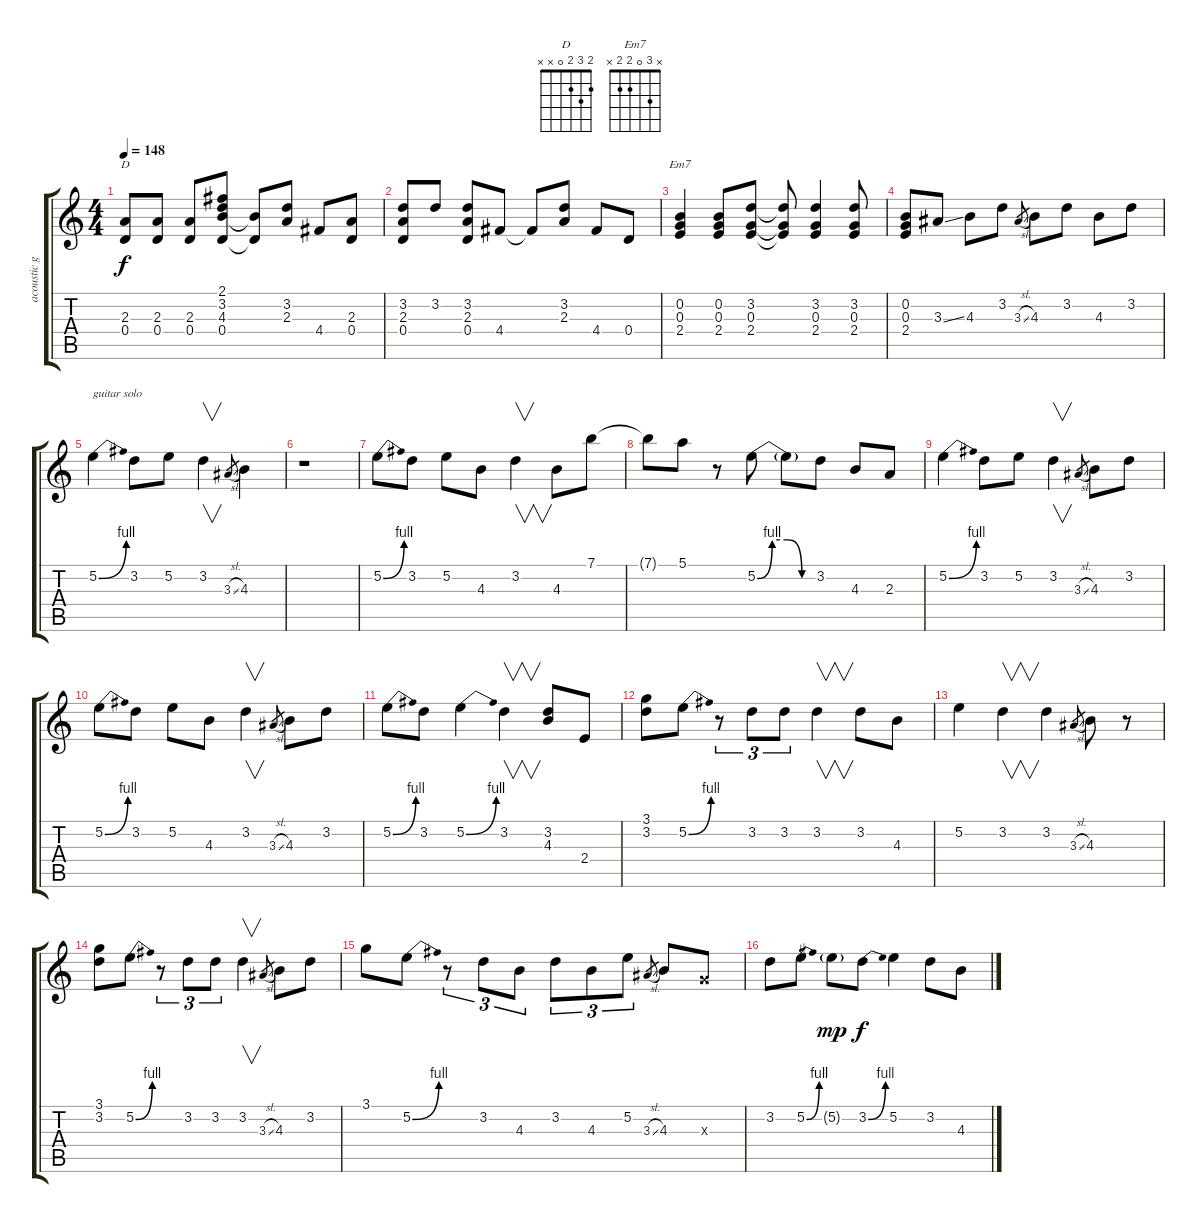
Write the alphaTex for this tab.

\track ("acoustic guitar" "acoustic g") {instrument acousticguitarnylon}
\staff {score tabs}
\tuning (E4 B3 G3 D3 A2 E2) {hide}
\chord ("D" 2 3 2 0 x x)
\chord ("Em7" x 3 0 2 2 x)
\ts (4 4)
\tempo 148
\clef g2
\ks c
(2.3 0.4).8{ch "D" dy f} (2.3 0.4).8 (2.3 0.4).8 (2.1 3.2 4.3 0.4).8 (4.3{t} 0.4{t}).8 (3.2 2.3).8 4.4.8 (2.3 0.4).8 |
(3.2 2.3 0.4).8 3.2.8 (3.2 2.3 0.4).8 4.4.8 4.4{t}.8 (3.2 2.3).8 4.4.8 0.4.8 |
(0.2 0.3 2.4).4{ch "Em7"} (0.2 0.3 2.4).8 (3.2 0.3 2.4).8 (3.2{t} 0.3{t} 2.4{t}).8 (3.2 0.3 2.4).4 (3.2 0.3 2.4).8 |
(0.2 0.3 2.4).8 3.3{ss}.8 4.3.8 3.2.8 3.3{sl}.8{gr} 4.3.8 3.2.8 4.3.8 3.2.8 |
5.2{be (bend 0 0 60 4)}.4{txt "guitar solo"} 3.2.8 5.2.8 3.2.4{v} 3.3{sl}.8{gr} 4.3.4 |
r.1 |
5.2{be (bend 0 0 60 4)}.8 3.2.8 5.2.8 4.3.8 3.2.4{v} 4.3.8 7.1.8 |
7.1{t}.8 5.1.8 r.8 5.2{be (custom 0 0 15 4 30 4 45 0 60 0)}.8 5.2{t}.8 3.2.8 4.3.8 2.3.8 |
5.2{be (bend 0 0 60 4)}.4 3.2.8 5.2.8 3.2.4{v} 3.3{sl}.8{gr} 4.3.8 3.2.8 |
5.2{be (bend 0 0 60 4)}.8 3.2.8 5.2.8 4.3.8 3.2.4{v} 3.3{sl}.8{gr} 4.3.8 3.2.8 |
5.2{be (bend 0 0 60 4)}.8 3.2.8 5.2{be (bend 0 0 60 4)}.4 3.2.4{v} (3.2 4.3).8 2.4.8 |
(3.1 3.2).8 5.2{be (bend 0 0 60 4)}.8 r.8{tu (3 2)} 3.2.8{tu (3 2)} 3.2.8{tu (3 2)} 3.2.4{v} 3.2.8 4.3.8 |
5.2.4 3.2.4{v} 3.2.4 3.3{sl}.8{gr} 4.3.8 r.8 |
(3.1 3.2).8 5.2{be (bend 0 0 60 4)}.8 r.8{tu (3 2)} 3.2.8{tu (3 2)} 3.2.8{tu (3 2)} 3.2.4{v} 3.3{sl}.8{gr} 4.3.8 3.2.8 |
3.1.8 5.2{be (bend 0 0 60 4)}.8 r.8{tu (3 2)} 3.2.8{tu (3 2)} 4.3.8{tu (3 2)} 3.2.8{tu (3 2)} 4.3.8{tu (3 2)} 5.2.8{tu (3 2)} 3.3{sl}.8{gr} 4.3.8 0.3{x}.8 |
3.2.8 5.2{be (bend 0 0 60 4)}.8 5.2{g}.8{dy mp} 3.2{be (bend 0 0 60 4)}.8{dy f} 5.2.4 3.2.8 4.3.8
